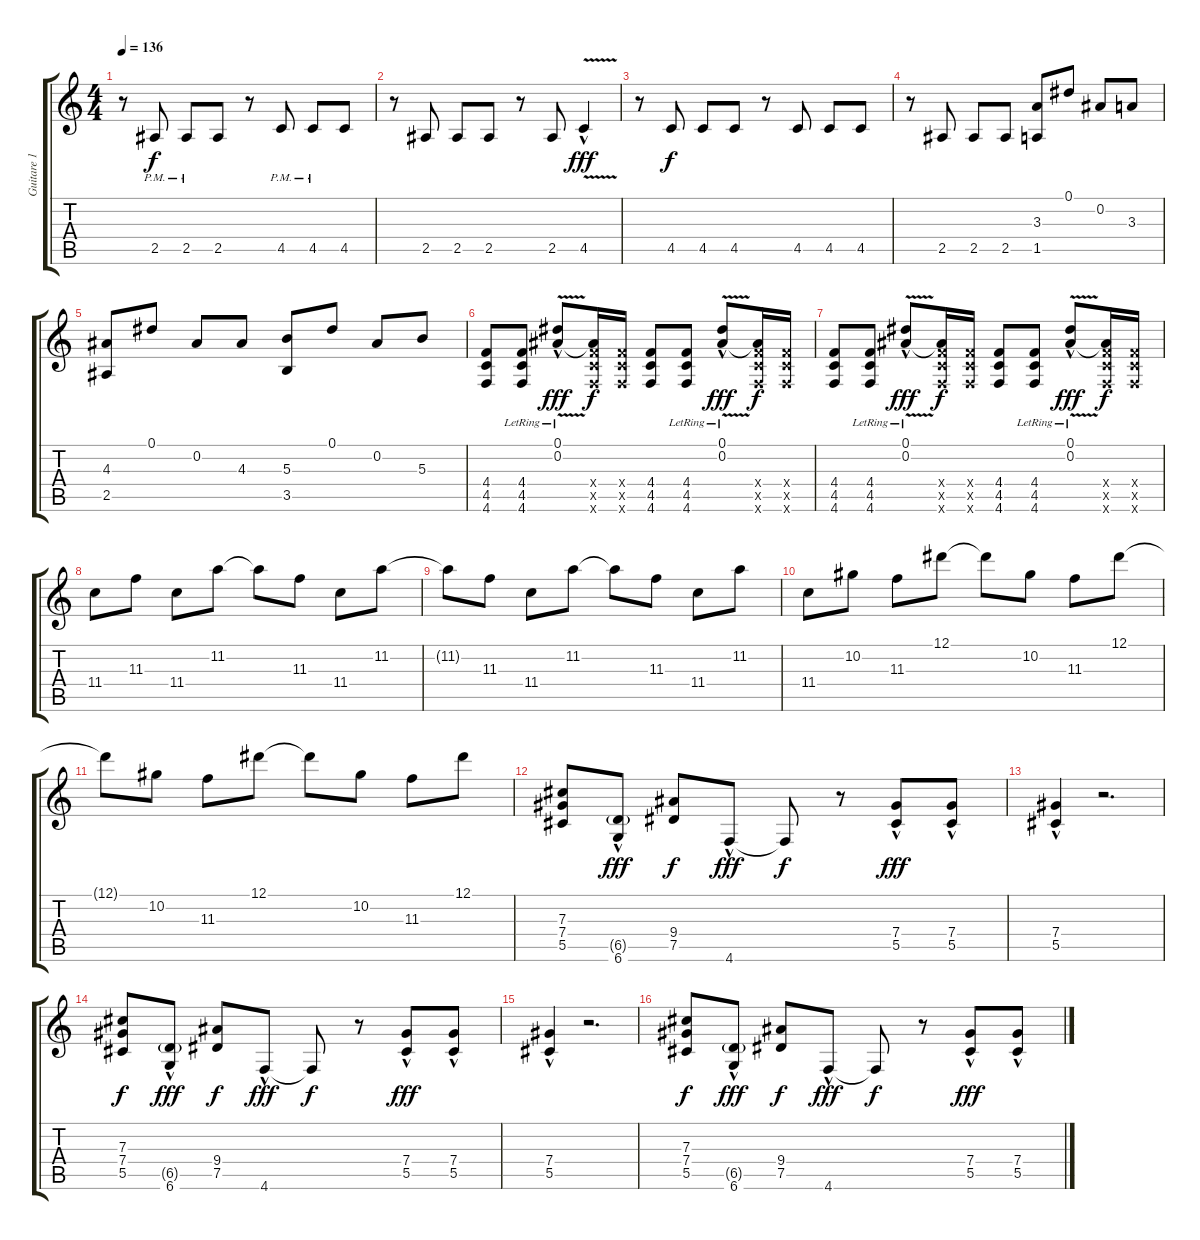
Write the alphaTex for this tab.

\track ("Guitare 1" "Guitare 1") {instrument overdrivenguitar}
\staff {score tabs}
\tuning (Eb4 Bb3 Gb3 Db3 Ab2 Db2) {hide}
\ts (4 4)
\tempo 136
\clef g2
\ks c
r.8{dy f} 2.5{pm}.8 2.5{pm}.8 2.5.8 r.8 4.5{pm}.8 4.5{pm}.8 4.5.8 |
r.8 2.5.8 2.5.8 2.5.8 r.8 2.5.8 4.5{v hac}.4{dy fff} |
r.8 4.5.8{dy f} 4.5.8 4.5.8 r.8 4.5.8 4.5.8 4.5.8 |
r.8 2.5.8 2.5.8 2.5.8 (3.3 1.5).8 0.1.8 0.2.8 3.3.8 |
(4.3 2.5).8 0.1.8 0.2.8 4.3.8 (5.3 3.5).8 0.1.8 0.2.8 5.3.8 |
(4.4 4.5 4.6).8 (4.4 4.5{lr} 4.6{lr}).8 (0.1{v hac lr} 0.2).8{dy fff} (0.2{t} 4.4{x} 4.5{x} 4.6{x}).16{dy f} (4.4{x} 4.5{x} 4.6{x}).16 (4.4 4.5 4.6).8 (4.4 4.5{lr} 4.6{lr}).8 (0.1{v hac lr} 0.2).8{dy fff} (0.2{t} 4.4{x} 4.5{x} 4.6{x}).16{dy f} (4.4{x} 4.5{x} 4.6{x}).16 |
(4.4 4.5 4.6).8 (4.4 4.5{lr} 4.6{lr}).8 (0.1{v hac lr} 0.2).8{dy fff} (0.2{t} 4.4{x} 4.5{x} 4.6{x}).16{dy f} (4.4{x} 4.5{x} 4.6{x}).16 (4.4 4.5 4.6).8 (4.4 4.5{lr} 4.6{lr}).8 (0.1{v hac lr} 0.2).8{dy fff} (0.2{t} 4.4{x} 4.5{x} 4.6{x}).16{dy f} (4.4{x} 4.5{x} 4.6{x}).16 |
11.4.8 11.3.8 11.4.8 11.2.8 11.2{t}.8 11.3.8 11.4.8 11.2.8 |
11.2{t}.8 11.3.8 11.4.8 11.2.8 11.2{t}.8 11.3.8 11.4.8 11.2.8 |
11.4.8 10.2.8 11.3.8 12.1.8 12.1{t}.8 10.2.8 11.3.8 12.1.8 |
12.1{t}.8 10.2.8 11.3.8 12.1.8 12.1{t}.8 10.2.8 11.3.8 12.1.8 |
(7.3 7.4 5.5).8 (6.5{g} 6.6{hac}).8{dy fff} (9.4 7.5).8{dy f} 4.6{hac}.8{dy fff} 4.6{t}.8{dy f} r.8 (7.4 5.5{hac}).8{dy fff} (7.4{hac} 5.5{hac}).8 |
(7.4 5.5{hac}).4 r.2{d} |
(7.3 7.4 5.5).8{dy f} (6.5{g} 6.6{hac}).8{dy fff} (9.4 7.5).8{dy f} 4.6{hac}.8{dy fff} 4.6{t}.8{dy f} r.8 (7.4 5.5{hac}).8{dy fff} (7.4{hac} 5.5{hac}).8 |
(7.4 5.5{hac}).4 r.2{d} |
(7.3 7.4 5.5).8{dy f} (6.5{g} 6.6{hac}).8{dy fff} (9.4 7.5).8{dy f} 4.6{hac}.8{dy fff} 4.6{t}.8{dy f} r.8 (7.4 5.5{hac}).8{dy fff} (7.4{hac} 5.5{hac}).8
